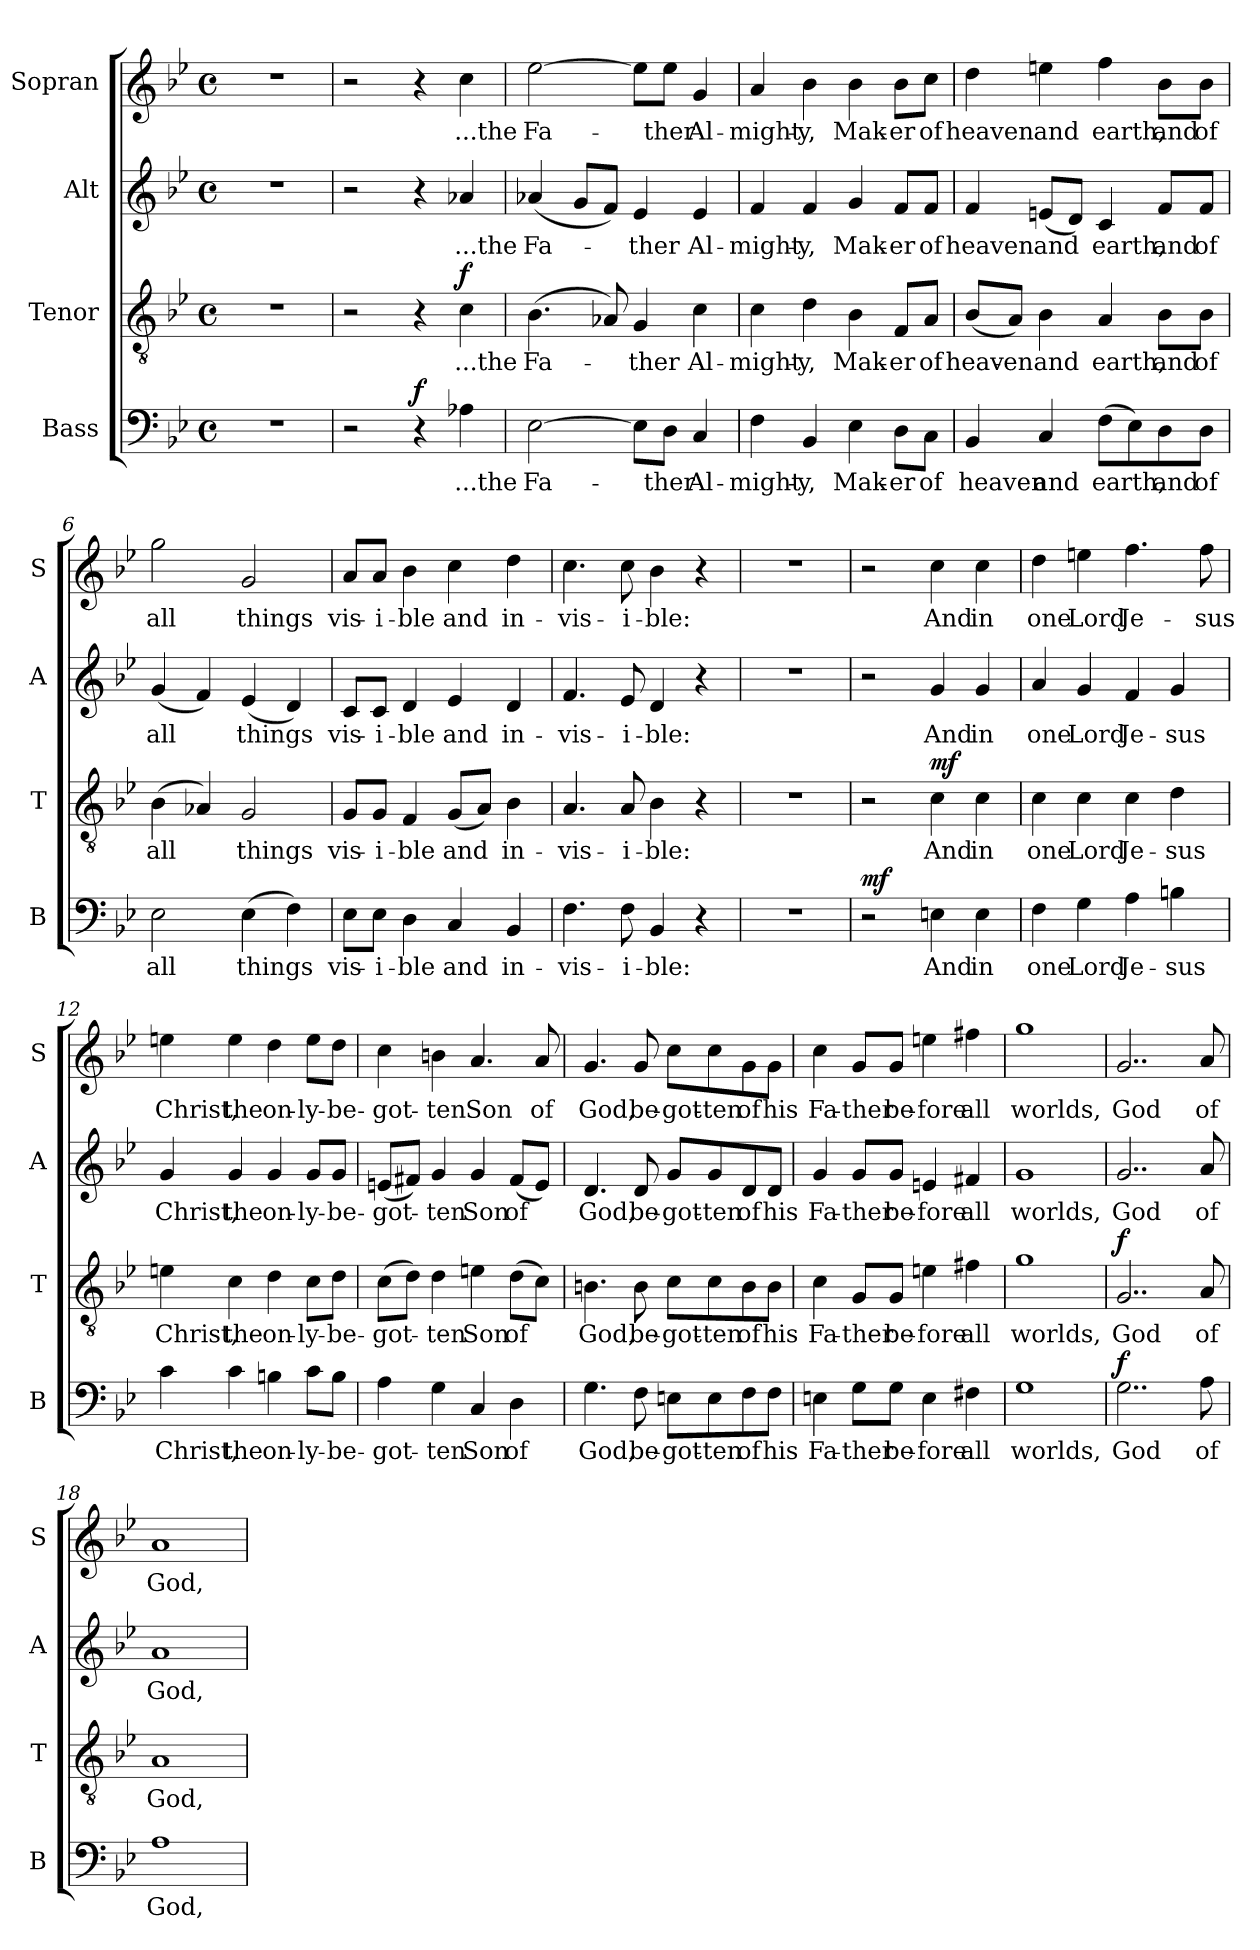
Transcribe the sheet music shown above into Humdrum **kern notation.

**kern	**text	**dynam	**kern	**text	**dynam	**kern	**text	**kern	**text
*part4	*part4	*part4	*part3	*part3	*part3	*part2	*part2	*part1	*part1
*staff4	*staff4	*staff4	*staff3	*staff3	*staff3	*staff2	*staff2	*staff1	*staff1
*I"Bass	*	*	*I"Tenor	*	*	*I"Alt	*	*I"Sopran	*
*I'B	*	*	*I'T	*	*	*I'A	*	*I'S	*
*clefF4	*	*	*clefGv2	*	*	*clefG2	*	*clefG2	*
*k[b-e-]	*	*	*k[b-e-]	*	*	*k[b-e-]	*	*k[b-e-]	*
*B-:	*	*	*B-:	*	*	*B-:	*	*B-:	*
*M4/4	*	*	*M4/4	*	*	*M4/4	*	*M4/4	*
*met(c)	*	*	*met(c)	*	*	*met(c)	*	*met(c)	*
=1	=1	=1	=1	=1	=1	=1	=1	=1	=1
1r	.	.	1r	.	.	1r	.	1r	.
=2	=2	=2	=2	=2	=2	=2	=2	=2	=2
2r	.	.	2r	.	.	2r	.	2r	.
!	!	!LO:DY:a	!	!	!	!	!	!	!
4r	.	f	4r	.	.	4r	.	4r	.
!	!LO:LY:b	!	!	!LO:LY:b	!LO:DY:a	!	!LO:LY:b	!	!LO:LY:b
4A-X\	...the	.	4c\	...the	f	4a-X/	...the	4cc\	...the
=3	=3	=3	=3	=3	=3	=3	=3	=3	=3
!	!LO:LY:b	!	!	!LO:LY:b	!	!	!LO:LY:b	!	!LO:LY:b
[2E-\	Fa-	.	(>4.B-\	Fa-	.	(<4a-X/	Fa-	[2ee-\	Fa-
.	.	.	.	.	.	8g/L	.	.	.
.	.	.	8A-X/)	.	.	8f/J)	.	.	.
!	!	!	!	!LO:LY:b	!	!	!LO:LY:b	!	!
8E-\L]	.	.	4G/	-ther	.	4e-/	-ther	8ee-\L]	.
!	!LO:LY:b	!	!	!	!	!	!	!	!LO:LY:b
8D\J	-ther	.	.	.	.	.	.	8ee-\J	-ther
!	!LO:LY:b	!	!	!LO:LY:b	!	!	!LO:LY:b	!	!LO:LY:b
4C/	Al-	.	4c\	Al-	.	4e-/	Al-	4g/	Al-
=4	=4	=4	=4	=4	=4	=4	=4	=4	=4
!	!LO:LY:b	!	!	!LO:LY:b	!	!	!LO:LY:b	!	!LO:LY:b
4F\	-might-	.	4c\	-might-	.	4f/	-might-	4a/	-might-
!	!LO:LY:b	!	!	!LO:LY:b	!	!	!LO:LY:b	!	!LO:LY:b
4BB-/	-y,	.	4d\	-y,	.	4f/	-y,	4b-\	-y,
!	!LO:LY:b	!	!	!LO:LY:b	!	!	!LO:LY:b	!	!LO:LY:b
4E-\	Mak-	.	4B-\	Mak-	.	4g/	Mak-	4b-\	Mak-
!	!LO:LY:b	!	!	!LO:LY:b	!	!	!LO:LY:b	!	!LO:LY:b
8D\L	-er	.	8F/L	-er	.	8f/L	-er	8b-\L	-er
!	!LO:LY:b	!	!	!LO:LY:b	!	!	!LO:LY:b	!	!LO:LY:b
8C\J	of	.	8A/J	of	.	8f/J	of	8cc\J	of
!!LO:LB:g=z
=5	=5	=5	=5	=5	=5	=5	=5	=5	=5
!	!LO:LY:b	!	!	!LO:LY:b	!	!	!LO:LY:b	!	!LO:LY:b
4BB-/	heaven	.	(<8B-/L	heav-	.	4f/	heaven	4dd\	heaven
!	!	!	!	!LO:LY:b	!	!	!	!	!
.	.	.	8A/J)	-en	.	.	.	.	.
!	!LO:LY:b	!	!	!LO:LY:b	!	!	!LO:LY:b	!	!LO:LY:b
4C/	and	.	4B-\	and	.	(<8en/L	and	4een\	and
.	.	.	.	.	.	8d/J)	.	.	.
!	!LO:LY:b	!	!	!LO:LY:b	!	!	!LO:LY:b	!	!LO:LY:b
(>8F\L	earth,	.	4A/	earth,	.	4c/	earth,	4ff\	earth,
8E-\)	.	.	.	.	.	.	.	.	.
!	!LO:LY:b	!	!	!LO:LY:b	!	!	!LO:LY:b	!	!LO:LY:b
8D\	and	.	8B-\L	and	.	8f/L	and	8b-\L	and
!	!LO:LY:b	!	!	!LO:LY:b	!	!	!LO:LY:b	!	!LO:LY:b
8D\J	of	.	8B-\J	of	.	8f/J	of	8b-\J	of
=6	=6	=6	=6	=6	=6	=6	=6	=6	=6
!	!LO:LY:b	!	!	!LO:LY:b	!	!	!LO:LY:b	!	!LO:LY:b
2E-\	all	.	(>4B-\	all	.	(<4g/	all	2gg\	all
.	.	.	4A-X/)	.	.	4f/)	.	.	.
!	!LO:LY:b	!	!	!LO:LY:b	!	!	!LO:LY:b	!	!LO:LY:b
(>4E-\	things	.	2G/	things	.	(<4e-/	things	2g/	things
4F\)	.	.	.	.	.	4d/)	.	.	.
=7	=7	=7	=7	=7	=7	=7	=7	=7	=7
!	!LO:LY:b	!	!	!LO:LY:b	!	!	!LO:LY:b	!	!LO:LY:b
8E-\L	vis-	.	8G/L	vis-	.	8c/L	vis-	8a/L	vis-
!	!LO:LY:b	!	!	!LO:LY:b	!	!	!LO:LY:b	!	!LO:LY:b
8E-\J	-i-	.	8G/J	-i-	.	8c/J	-i-	8a/J	-i-
!	!LO:LY:b	!	!	!LO:LY:b	!	!	!LO:LY:b	!	!LO:LY:b
4D\	-ble	.	4F/	-ble	.	4d/	-ble	4b-\	-ble
!	!LO:LY:b	!	!	!LO:LY:b	!	!	!LO:LY:b	!	!LO:LY:b
4C/	and	.	(<8G/L	and	.	4e-/	and	4cc\	and
.	.	.	8A/J)	.	.	.	.	.	.
!	!LO:LY:b	!	!	!LO:LY:b	!	!	!LO:LY:b	!	!LO:LY:b
4BB-/	in-	.	4B-\	in-	.	4d/	in-	4dd\	in-
=8	=8	=8	=8	=8	=8	=8	=8	=8	=8
!	!LO:LY:b	!	!	!LO:LY:b	!	!	!LO:LY:b	!	!LO:LY:b
4.F\	-vis-	.	4.A/	-vis-	.	4.f/	-vis-	4.cc\	-vis-
!	!LO:LY:b	!	!	!LO:LY:b	!	!	!LO:LY:b	!	!LO:LY:b
8F\	-i-	.	8A/	-i-	.	8e-/	-i-	8cc\	-i-
!	!LO:LY:b	!	!	!LO:LY:b	!	!	!LO:LY:b	!	!LO:LY:b
4BB-/	-ble:	.	4B-\	-ble:	.	4d/	-ble:	4b-\	-ble:
4r	.	.	4r	.	.	4r	.	4r	.
=9	=9	=9	=9	=9	=9	=9	=9	=9	=9
1r	.	.	1r	.	.	1r	.	1r	.
!!LO:PB:g=z
=10	=10	=10	=10	=10	=10	=10	=10	=10	=10
!	!	!LO:DY:a	!	!	!	!	!	!	!
2r	.	mf	2r	.	.	2r	.	2r	.
!	!LO:LY:b	!	!	!LO:LY:b	!LO:DY:a	!	!LO:LY:b	!	!LO:LY:b
4En\	And	.	4c\	And	mf	4g/	And	4cc\	And
!	!LO:LY:b	!	!	!LO:LY:b	!	!	!LO:LY:b	!	!LO:LY:b
4E\	in	.	4c\	in	.	4g/	in	4cc\	in
=11	=11	=11	=11	=11	=11	=11	=11	=11	=11
!	!LO:LY:b	!	!	!LO:LY:b	!	!	!LO:LY:b	!	!LO:LY:b
4F\	one	.	4c\	one	.	4a/	one	4dd\	one
!	!LO:LY:b	!	!	!LO:LY:b	!	!	!LO:LY:b	!	!LO:LY:b
4G\	Lord	.	4c\	Lord	.	4g/	Lord	4een\	Lord
!	!LO:LY:b	!	!	!LO:LY:b	!	!	!LO:LY:b	!	!LO:LY:b
4A\	Je-	.	4c\	Je-	.	4f/	Je-	4.ff\	Je-
!	!LO:LY:b	!	!	!LO:LY:b	!	!	!LO:LY:b	!	!
4Bn\	-sus	.	4d\	-sus	.	4g/	-sus	.	.
!	!	!	!	!	!	!	!	!	!LO:LY:b
.	.	.	.	.	.	.	.	8ff\	-sus
=12	=12	=12	=12	=12	=12	=12	=12	=12	=12
!	!LO:LY:b	!	!	!LO:LY:b	!	!	!LO:LY:b	!	!LO:LY:b
4c\	Christ,	.	4en\	Christ,	.	4g/	Christ,	4een\	Christ,
!	!LO:LY:b	!	!	!LO:LY:b	!	!	!LO:LY:b	!	!LO:LY:b
4c\	the	.	4c\	the	.	4g/	the	4ee\	the
!	!LO:LY:b	!	!	!LO:LY:b	!	!	!LO:LY:b	!	!LO:LY:b
4Bn\	on-	.	4d\	on-	.	4g/	on-	4dd\	on-
!	!LO:LY:b	!	!	!LO:LY:b	!	!	!LO:LY:b	!	!LO:LY:b
8c\L	-ly-	.	8c\L	-ly-	.	8g/L	-ly-	8ee\L	-ly-
!	!LO:LY:b	!	!	!LO:LY:b	!	!	!LO:LY:b	!	!LO:LY:b
8B\J	-be-	.	8d\J	-be-	.	8g/J	-be-	8dd\J	-be-
=13	=13	=13	=13	=13	=13	=13	=13	=13	=13
!	!LO:LY:b	!	!	!LO:LY:b	!	!	!LO:LY:b	!	!LO:LY:b
4A\	-got-	.	(>8c\L	-got-	.	(<8en/L	-got-	4cc\	-got-
.	.	.	8d\J)	.	.	8f#X/J)	.	.	.
!	!LO:LY:b	!	!	!LO:LY:b	!	!	!LO:LY:b	!	!LO:LY:b
4G\	-ten	.	4d\	-ten	.	4g/	-ten	4bn\	-ten
!	!LO:LY:b	!	!	!LO:LY:b	!	!	!LO:LY:b	!	!LO:LY:b
4C/	Son	.	4en\	Son	.	4g/	Son	4.a/	Son
!	!LO:LY:b	!	!	!LO:LY:b	!	!	!LO:LY:b	!	!
4D\	of	.	(>8d\L	of	.	(<8f#/L	of	.	.
!	!	!	!	!	!	!	!	!	!LO:LY:b
.	.	.	8c\J)	.	.	8e/J)	.	8a/	of
!!LO:LB:g=z
=14	=14	=14	=14	=14	=14	=14	=14	=14	=14
!	!LO:LY:b	!	!	!LO:LY:b	!	!	!LO:LY:b	!	!LO:LY:b
4.G\	God,	.	4.Bn\	God,	.	4.d/	God,	4.g/	God,
!	!LO:LY:b	!	!	!LO:LY:b	!	!	!LO:LY:b	!	!LO:LY:b
8F\	be-	.	8B\	be-	.	8d/	be-	8g/	be-
!	!LO:LY:b	!	!	!LO:LY:b	!	!	!LO:LY:b	!	!LO:LY:b
8En\L	-got-	.	8c\L	-got-	.	8g/L	-got-	8cc\L	-got-
!	!LO:LY:b	!	!	!LO:LY:b	!	!	!LO:LY:b	!	!LO:LY:b
8E\	-ten	.	8c\	-ten	.	8g/	-ten	8cc\	-ten
!	!LO:LY:b	!	!	!LO:LY:b	!	!	!LO:LY:b	!	!LO:LY:b
8F\	of	.	8B\	of	.	8d/	of	8g\	of
!	!LO:LY:b	!	!	!LO:LY:b	!	!	!LO:LY:b	!	!LO:LY:b
8F\J	his	.	8B\J	his	.	8d/J	his	8g\J	his
=15	=15	=15	=15	=15	=15	=15	=15	=15	=15
!	!LO:LY:b	!	!	!LO:LY:b	!	!	!LO:LY:b	!	!LO:LY:b
4En\	Fa-	.	4c\	Fa-	.	4g/	Fa-	4cc\	Fa-
!	!LO:LY:b	!	!	!LO:LY:b	!	!	!LO:LY:b	!	!LO:LY:b
8G\L	-ther	.	8G/L	-ther	.	8g/L	-ther	8g/L	-ther
!	!LO:LY:b	!	!	!LO:LY:b	!	!	!LO:LY:b	!	!LO:LY:b
8G\J	be-	.	8G/J	be-	.	8g/J	be-	8g/J	be-
!	!LO:LY:b	!	!	!LO:LY:b	!	!	!LO:LY:b	!	!LO:LY:b
4E\	-fore	.	4en\	-fore	.	4en/	-fore	4een\	-fore
!	!LO:LY:b	!	!	!LO:LY:b	!	!	!LO:LY:b	!	!LO:LY:b
4F#X\	all	.	4f#X\	all	.	4f#X/	all	4ff#X\	all
=16	=16	=16	=16	=16	=16	=16	=16	=16	=16
!	!LO:LY:b	!	!	!LO:LY:b	!	!	!LO:LY:b	!	!LO:LY:b
1G	worlds,	.	1g	worlds,	.	1g	worlds,	1gg	worlds,
=17	=17	=17	=17	=17	=17	=17	=17	=17	=17
!	!LO:LY:b	!LO:DY:a	!	!LO:LY:b	!LO:DY:a	!	!LO:LY:b	!	!LO:LY:b
2..G\	God	f	2..G/	God	f	2..g/	God	2..g/	God
!	!LO:LY:b	!	!	!LO:LY:b	!	!	!LO:LY:b	!	!LO:LY:b
8A\	of	.	8A/	of	.	8a/	of	8a/	of
=18	=18	=18	=18	=18	=18	=18	=18	=18	=18
!	!LO:LY:b	!	!	!LO:LY:b	!	!	!LO:LY:b	!	!LO:LY:b
1A	God,	.	1A	God,	.	1a	God,	1a	God,
=	=	=	=	=	=	=	=	=	=
*-	*-	*-	*-	*-	*-	*-	*-	*-	*-
